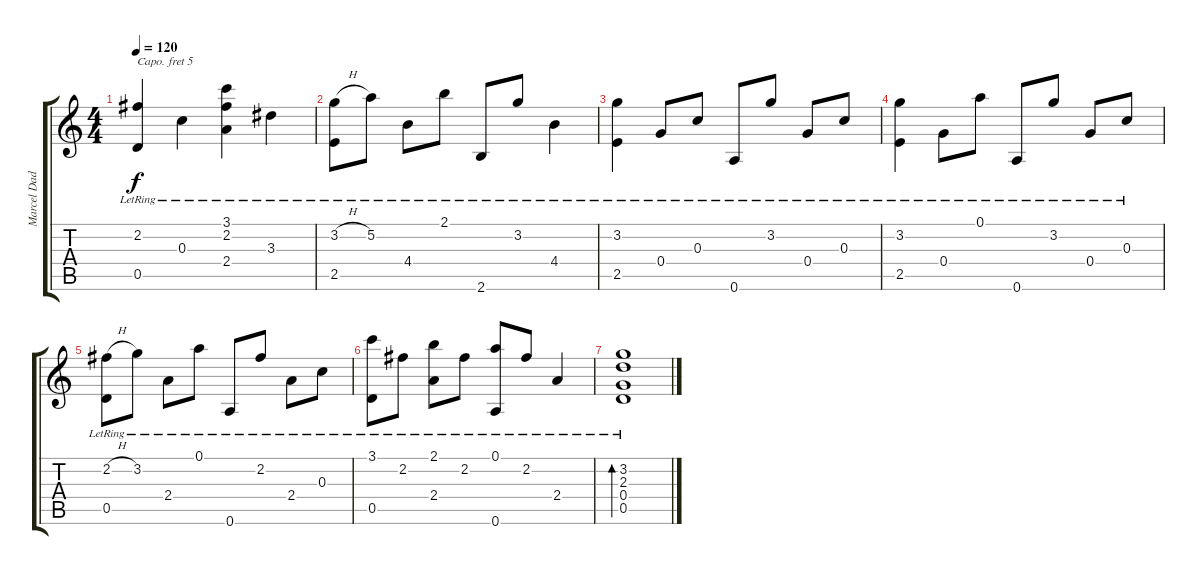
\track ("Marcel Dadi" "Marcel Dad") {instrument acousticguitarnylon}
\staff {score tabs}
\capo 5
\tuning (E4 B3 G3 D3 A2 E2) {hide}
\ts (4 4)
\tempo 120
\clef g2
\ks c
(2.2{lr} 0.5{lr}).4{dy f} 0.3{lr}.4 (3.1{lr} 2.2{lr} 2.4{lr}).4 3.3{lr}.4 |
(3.2{h} 2.5{lr}).8 5.2{lr}.8 4.4{lr}.8 2.1{lr}.8 2.6{lr}.8 3.2{lr}.8 4.4{lr}.4 |
(3.2{lr} 2.5{lr}).4 0.4{lr}.8 0.3{lr}.8 0.6{lr}.8 3.2{lr}.8 0.4{lr}.8 0.3{lr}.8 |
(3.2{lr} 2.5{lr}).4 0.4{lr}.8 0.1{lr}.8 0.6{lr}.8 3.2{lr}.8 0.4{lr}.8 0.3{lr}.8 |
(2.2{h} 0.5{lr}).8 3.2{lr}.8 2.4{lr}.8 0.1{lr}.8 0.6{lr}.8 2.2{lr}.8 2.4{lr}.8 0.3{lr}.8 |
(3.1{lr} 0.5{lr}).8 2.2{lr}.8 (2.1{lr} 2.4{lr}).8 2.2{lr}.8 (0.1{lr} 0.6{lr}).8 2.2{lr}.8 2.4{lr}.4 |
(3.2{lr} 2.3 0.4{lr} 0.5).1{bd 480}
